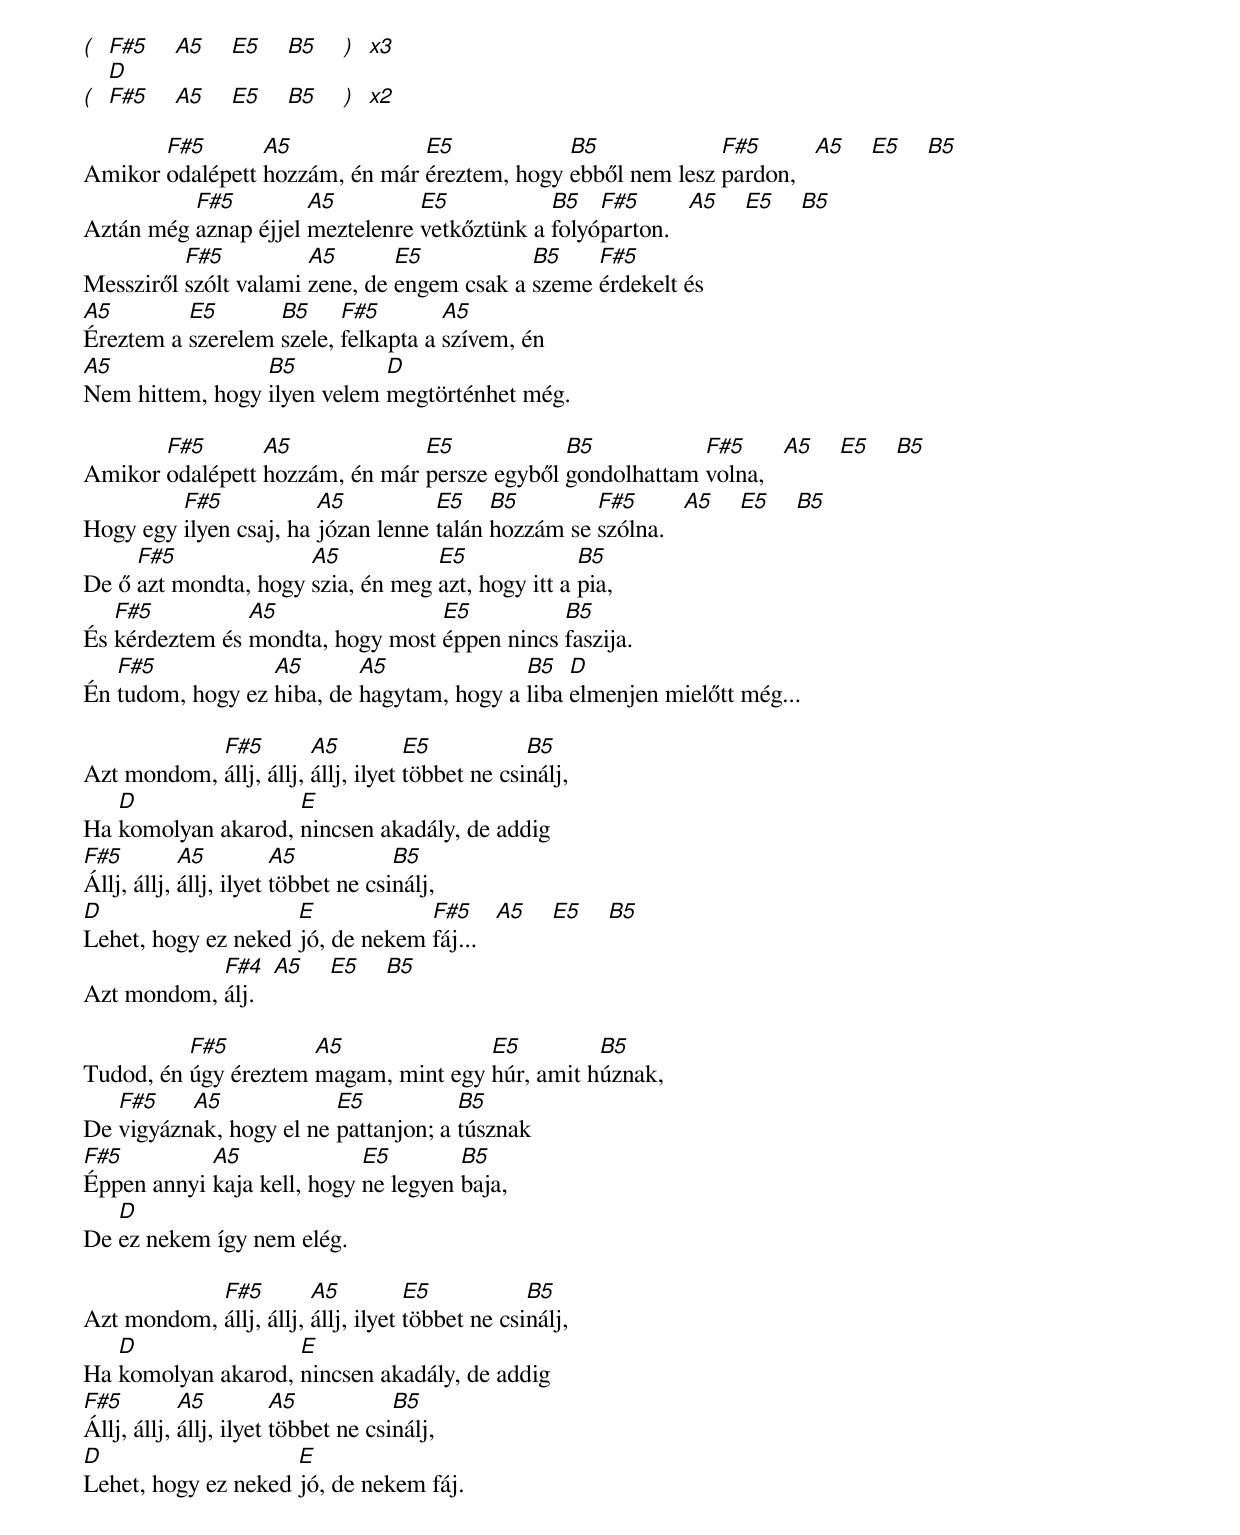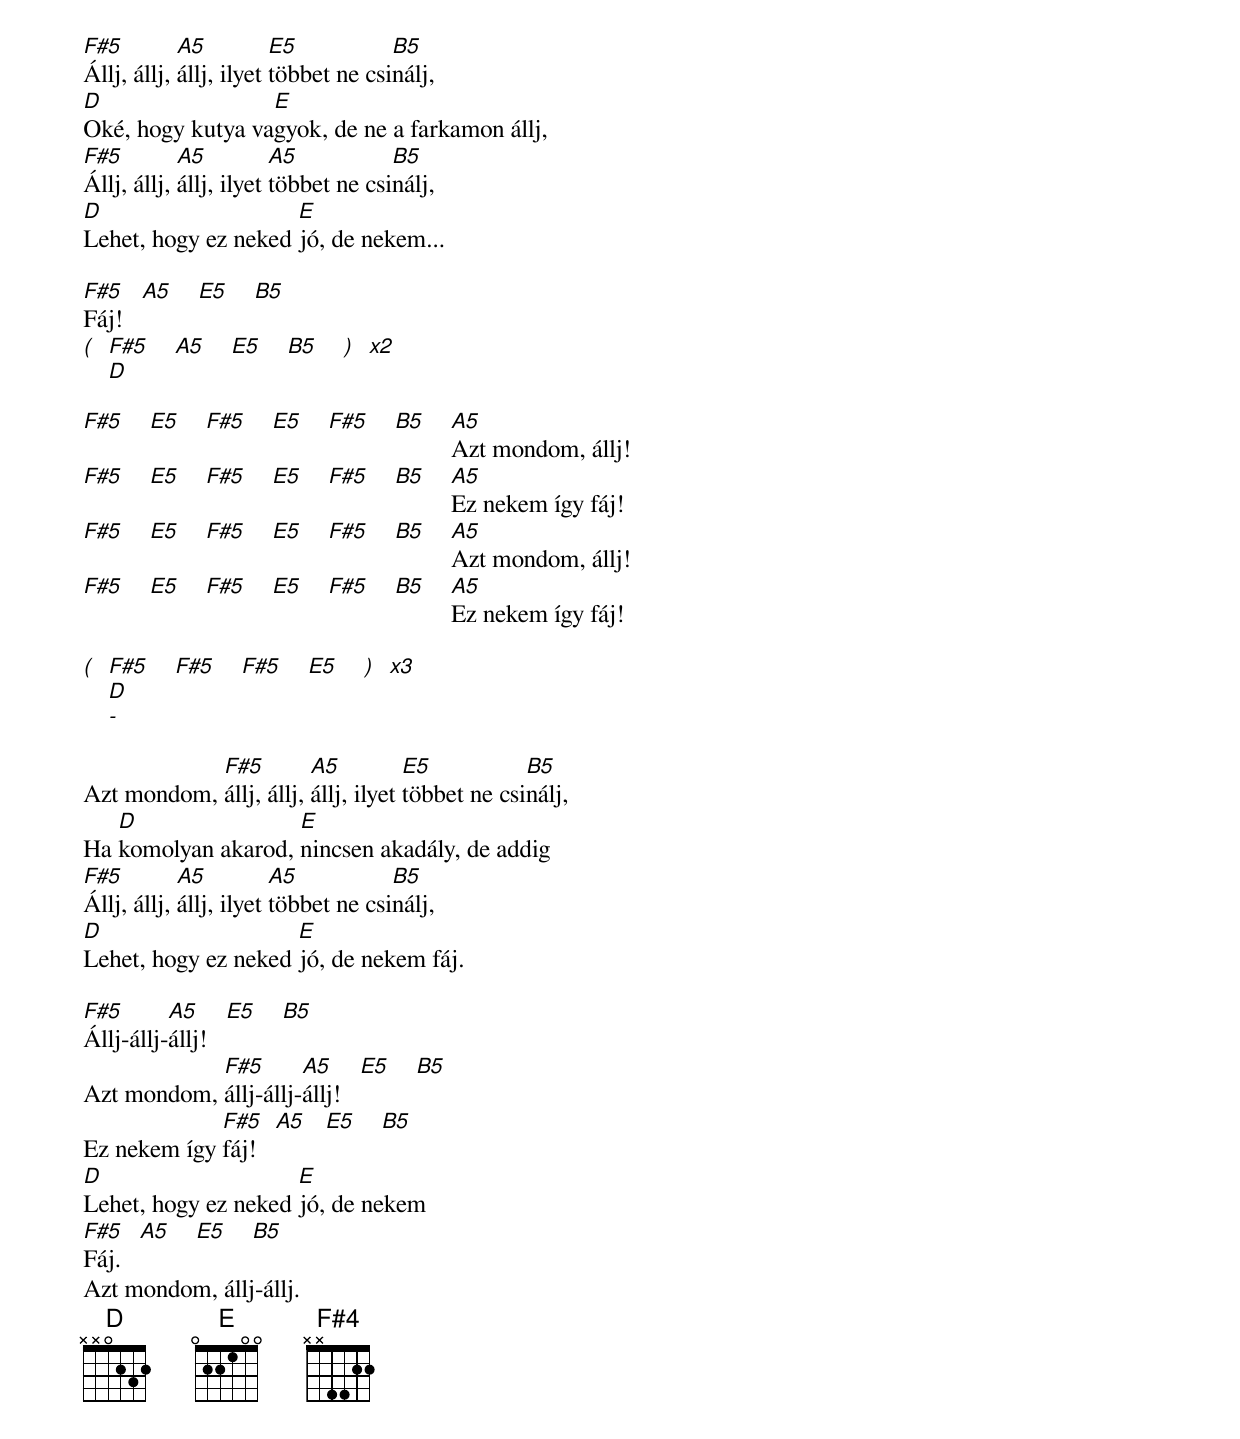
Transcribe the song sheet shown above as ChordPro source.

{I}
[(]  [F#5]    [A5]    [E5]    [B5]    [)]  [x3]
    [D]
[(]  [F#5]    [A5]    [E5]    [B5]    [)]  [x2]

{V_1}
Amikor [F#5]odalépett [A5]hozzám, én már [E5]éreztem, hogy [B5]ebből nem lesz [F#5]pardon,   [A5]    [E5]    [B5]
Aztán még [F#5]aznap éjjel [A5]meztelenre [E5]vetkőztünk a [B5]folyó[F#5]parton.   [A5]    [E5]    [B5]
Messziről [F#5]szólt valami [A5]zene, de [E5]engem csak a [B5]szeme [F#5]érdekelt és
[A5]Éreztem a [E5]szerelem [B5]szele, [F#5]felkapta a [A5]szívem, én
[A5]Nem hittem, hogy [B5]ilyen velem [D]megtörténhet még.

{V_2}
Amikor [F#5]odalépett [A5]hozzám, én már [E5]persze egyből [B5]gondolhattam [F#5]volna,   [A5]    [E5]    [B5]
Hogy egy [F#5]ilyen csaj, ha [A5]józan lenne [E5]talán [B5]hozzám se [F#5]szólna.   [A5]    [E5]    [B5]
De ő [F#5]azt mondta, hogy [A5]szia, én meg [E5]azt, hogy itt a [B5]pia,
És [F#5]kérdeztem és [A5]mondta, hogy most [E5]éppen nincs [B5]faszija.
Én [F#5]tudom, hogy ez [A5]hiba, de [A5]hagytam, hogy a [B5]liba [D]elmenjen mielőtt még...

{C}
Azt mondom, [F#5]állj, állj, [A5]állj, ilyet [E5]többet ne csi[B5]nálj,
Ha [D]komolyan akarod, [E]nincsen akadály, de addig
[F#5]Állj, állj, [A5]állj, ilyet [A5]többet ne csi[B5]nálj,
[D]Lehet, hogy ez neked [E]jó, de nekem [F#5]fáj...   [A5]    [E5]    [B5]
Azt mondom, [F#4]álj.   [A5]    [E5]    [B5]

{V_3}
Tudod, én [F#5]úgy éreztem [A5]magam, mint egy [E5]húr, amit h[B5]úznak,
De [F#5]vigyázn[A5]ak, hogy el ne [E5]pattanjon; a [B5]túsznak
[F#5]Éppen annyi [A5]kaja kell, hogy [E5]ne legyen [B5]baja,
De [D]ez nekem így nem elég.

{C}
Azt mondom, [F#5]állj, állj, [A5]állj, ilyet [E5]többet ne csi[B5]nálj,
Ha [D]komolyan akarod, [E]nincsen akadály, de addig
[F#5]Állj, állj, [A5]állj, ilyet [A5]többet ne csi[B5]nálj,
[D]Lehet, hogy ez neked [E]jó, de nekem fáj.

{C}
[F#5]Állj, állj, [A5]állj, ilyet [E5]többet ne csi[B5]nálj,
[D]Oké, hogy kutya va[E]gyok, de ne a farkamon állj,
[F#5]Állj, állj, [A5]állj, ilyet [A5]többet ne csi[B5]nálj,
[D]Lehet, hogy ez neked [E]jó, de nekem...

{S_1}
[F#5]Fáj!   [A5]    [E5]    [B5]
[(]  [F#5]    [A5]    [E5]    [B5]    [)]  [x2]
    [D]

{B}
[F#5]    [E5]    [F#5]    [E5]    [F#5]    [B5]    [A5]Azt mondom, állj!
[F#5]    [E5]    [F#5]    [E5]    [F#5]    [B5]    [A5]Ez nekem így fáj!
[F#5]    [E5]    [F#5]    [E5]    [F#5]    [B5]    [A5]Azt mondom, állj!
[F#5]    [E5]    [F#5]    [E5]    [F#5]    [B5]    [A5]Ez nekem így fáj!

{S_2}
[(]  [F#5]    [F#5]    [F#5]    [E5]    [)]  [x3]
    [D]
    [-]

{C}
Azt mondom, [F#5]állj, állj, [A5]állj, ilyet [E5]többet ne csi[B5]nálj,
Ha [D]komolyan akarod, [E]nincsen akadály, de addig
[F#5]Állj, állj, [A5]állj, ilyet [A5]többet ne csi[B5]nálj,
[D]Lehet, hogy ez neked [E]jó, de nekem fáj.

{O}
[F#5]Állj-állj-[A5]állj!   [E5]    [B5]
Azt mondom, [F#5]állj-állj-[A5]állj!   [E5]    [B5]
Ez nekem így [F#5]fáj!   [A5]   [E5]    [B5]
[D]Lehet, hogy ez neked [E]jó, de nekem
[F#5]Fáj.   [A5]    [E5]    [B5]
Azt mondom, állj-állj.
